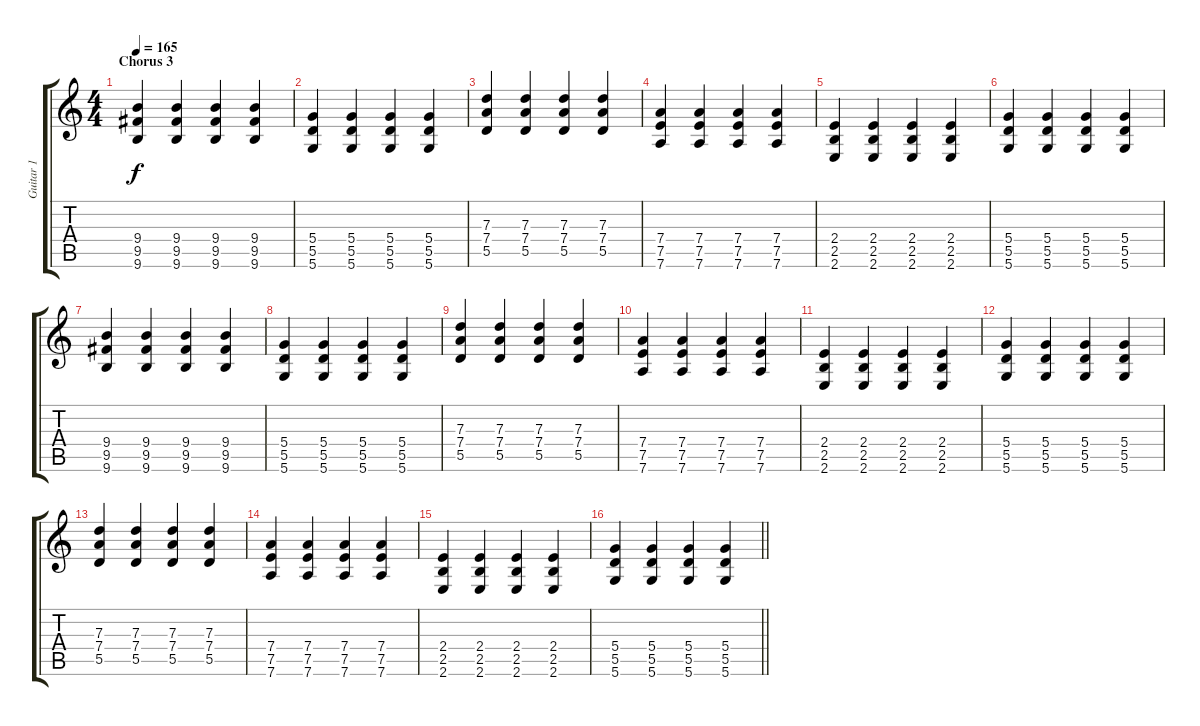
\track ("Guitar 1" "Guitar 1") {instrument overdrivenguitar}
\staff {score tabs}
\tuning (E4 B3 G3 D3 A2 D2) {hide}
\ts (4 4)
\section ("" "Chorus 3")
\tempo 165
\clef g2
\ks c
(9.4 9.5 9.6).4{dy f} (9.4 9.5 9.6).4 (9.4 9.5 9.6).4 (9.4 9.5 9.6).4 |
(5.4 5.5 5.6).4 (5.4 5.5 5.6).4 (5.4 5.5 5.6).4 (5.4 5.5 5.6).4 |
(7.3 7.4 5.5).4 (7.3 7.4 5.5).4 (7.3 7.4 5.5).4 (7.3 7.4 5.5).4 |
(7.4 7.5 7.6).4 (7.4 7.5 7.6).4 (7.4 7.5 7.6).4 (7.4 7.5 7.6).4 |
(2.4 2.5 2.6).4 (2.4 2.5 2.6).4 (2.4 2.5 2.6).4 (2.4 2.5 2.6).4 |
(5.4 5.5 5.6).4 (5.4 5.5 5.6).4 (5.4 5.5 5.6).4 (5.4 5.5 5.6).4 |
(9.4 9.5 9.6).4 (9.4 9.5 9.6).4 (9.4 9.5 9.6).4 (9.4 9.5 9.6).4 |
(5.4 5.5 5.6).4 (5.4 5.5 5.6).4 (5.4 5.5 5.6).4 (5.4 5.5 5.6).4 |
(7.3 7.4 5.5).4 (7.3 7.4 5.5).4 (7.3 7.4 5.5).4 (7.3 7.4 5.5).4 |
(7.4 7.5 7.6).4 (7.4 7.5 7.6).4 (7.4 7.5 7.6).4 (7.4 7.5 7.6).4 |
(2.4 2.5 2.6).4 (2.4 2.5 2.6).4 (2.4 2.5 2.6).4 (2.4 2.5 2.6).4 |
(5.4 5.5 5.6).4 (5.4 5.5 5.6).4 (5.4 5.5 5.6).4 (5.4 5.5 5.6).4 |
(7.3 7.4 5.5).4 (7.3 7.4 5.5).4 (7.3 7.4 5.5).4 (7.3 7.4 5.5).4 |
(7.4 7.5 7.6).4 (7.4 7.5 7.6).4 (7.4 7.5 7.6).4 (7.4 7.5 7.6).4 |
(2.4 2.5 2.6).4 (2.4 2.5 2.6).4 (2.4 2.5 2.6).4 (2.4 2.5 2.6).4 |
\barLineRight lightlight
(5.4 5.5 5.6).4 (5.4 5.5 5.6).4 (5.4 5.5 5.6).4 (5.4 5.5 5.6).4
